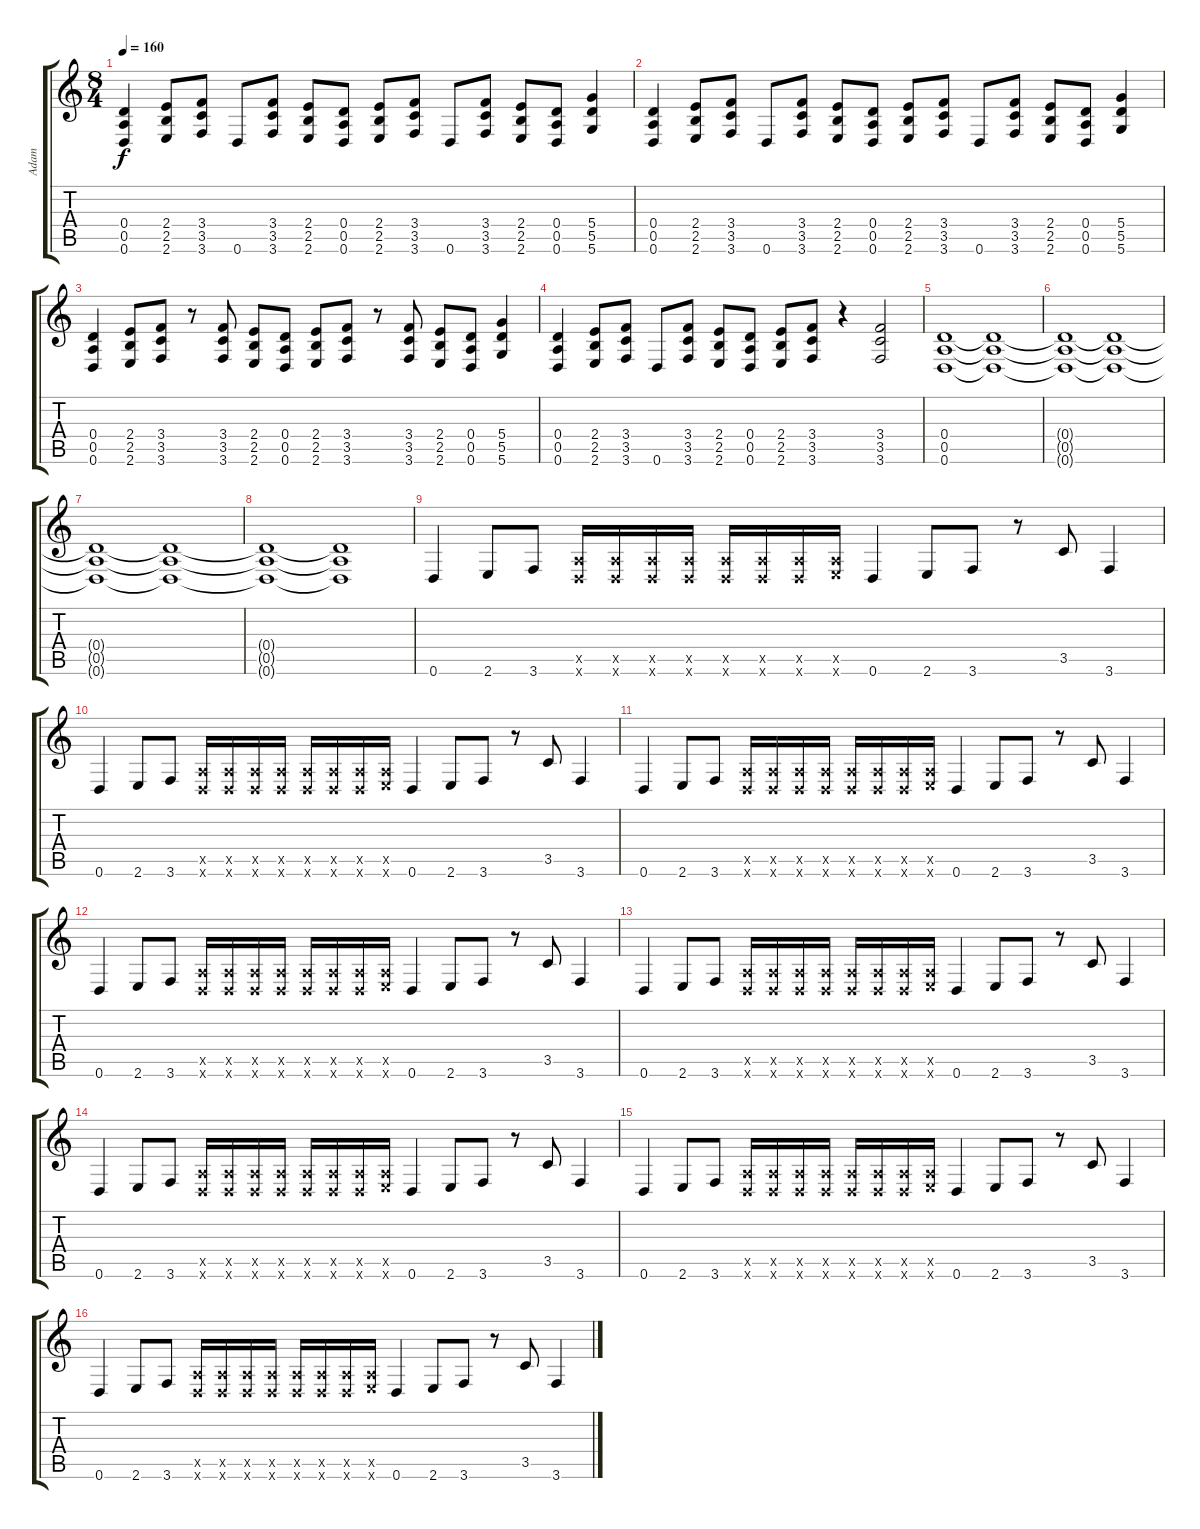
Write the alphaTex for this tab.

\track ("Adam" "Adam") {instrument overdrivenguitar}
\staff {score tabs}
\tuning (E4 B3 G3 D3 A2 D2) {hide}
\ts (8 4)
\tempo 160
\clef g2
\ks c
(0.4 0.5 0.6).4{dy f instrument overdrivenguitar} (2.4 2.5 2.6).8 (3.4 3.5 3.6).8 0.6.8 (3.4 3.5 3.6).8 (2.4 2.5 2.6).8 (0.4 0.5 0.6).8 (2.4 2.5 2.6).8 (3.4 3.5 3.6).8 0.6.8 (3.4 3.5 3.6).8 (2.4 2.5 2.6).8 (0.4 0.5 0.6).8 (5.4 5.5 5.6).4 |
(0.4 0.5 0.6).4 (2.4 2.5 2.6).8 (3.4 3.5 3.6).8 0.6.8 (3.4 3.5 3.6).8 (2.4 2.5 2.6).8 (0.4 0.5 0.6).8 (2.4 2.5 2.6).8 (3.4 3.5 3.6).8 0.6.8 (3.4 3.5 3.6).8 (2.4 2.5 2.6).8 (0.4 0.5 0.6).8 (5.4 5.5 5.6).4 |
(0.4 0.5 0.6).4 (2.4 2.5 2.6).8 (3.4 3.5 3.6).8 r.8 (3.4 3.5 3.6).8 (2.4 2.5 2.6).8 (0.4 0.5 0.6).8 (2.4 2.5 2.6).8 (3.4 3.5 3.6).8 r.8 (3.4 3.5 3.6).8 (2.4 2.5 2.6).8 (0.4 0.5 0.6).8 (5.4 5.5 5.6).4 |
(0.4 0.5 0.6).4 (2.4 2.5 2.6).8 (3.4 3.5 3.6).8 0.6.8 (3.4 3.5 3.6).8 (2.4 2.5 2.6).8 (0.4 0.5 0.6).8 (2.4 2.5 2.6).8 (3.4 3.5 3.6).8 r.4 (3.4 3.5 3.6).2 |
(0.4 0.5 0.6).1 (0.4{t} 0.5{t} 0.6{t}).1 |
(0.4{t} 0.5{t} 0.6{t}).1 (0.4{t} 0.5{t} 0.6{t}).1 |
(0.4{t} 0.5{t} 0.6{t}).1 (0.4{t} 0.5{t} 0.6{t}).1 |
(0.4{t} 0.5{t} 0.6{t}).1 (0.4{t} 0.5{t} 0.6{t}).1 |
0.6.4 2.6.8 3.6.8 (0.5{x} 0.6{x}).16 (0.5{x} 0.6{x}).16 (0.5{x} 0.6{x}).16 (0.5{x} 0.6{x}).16 (0.5{x} 0.6{x}).16 (0.5{x} 0.6{x}).16 (0.5{x} 0.6{x}).16 (0.5{x} 2.6{x}).16 0.6.4 2.6.8 3.6.8 r.8 3.5.8 3.6.4 |
0.6.4 2.6.8 3.6.8 (0.5{x} 0.6{x}).16 (0.5{x} 0.6{x}).16 (0.5{x} 0.6{x}).16 (0.5{x} 0.6{x}).16 (0.5{x} 0.6{x}).16 (0.5{x} 0.6{x}).16 (0.5{x} 0.6{x}).16 (0.5{x} 2.6{x}).16 0.6.4 2.6.8 3.6.8 r.8 3.5.8 3.6.4 |
0.6.4 2.6.8 3.6.8 (0.5{x} 0.6{x}).16 (0.5{x} 0.6{x}).16 (0.5{x} 0.6{x}).16 (0.5{x} 0.6{x}).16 (0.5{x} 0.6{x}).16 (0.5{x} 0.6{x}).16 (0.5{x} 0.6{x}).16 (0.5{x} 2.6{x}).16 0.6.4 2.6.8 3.6.8 r.8 3.5.8 3.6.4 |
0.6.4 2.6.8 3.6.8 (0.5{x} 0.6{x}).16 (0.5{x} 0.6{x}).16 (0.5{x} 0.6{x}).16 (0.5{x} 0.6{x}).16 (0.5{x} 0.6{x}).16 (0.5{x} 0.6{x}).16 (0.5{x} 0.6{x}).16 (0.5{x} 2.6{x}).16 0.6.4 2.6.8 3.6.8 r.8 3.5.8 3.6.4 |
0.6.4 2.6.8 3.6.8 (0.5{x} 0.6{x}).16 (0.5{x} 0.6{x}).16 (0.5{x} 0.6{x}).16 (0.5{x} 0.6{x}).16 (0.5{x} 0.6{x}).16 (0.5{x} 0.6{x}).16 (0.5{x} 0.6{x}).16 (0.5{x} 2.6{x}).16 0.6.4 2.6.8 3.6.8 r.8 3.5.8 3.6.4 |
0.6.4 2.6.8 3.6.8 (0.5{x} 0.6{x}).16 (0.5{x} 0.6{x}).16 (0.5{x} 0.6{x}).16 (0.5{x} 0.6{x}).16 (0.5{x} 0.6{x}).16 (0.5{x} 0.6{x}).16 (0.5{x} 0.6{x}).16 (0.5{x} 2.6{x}).16 0.6.4 2.6.8 3.6.8 r.8 3.5.8 3.6.4 |
0.6.4 2.6.8 3.6.8 (0.5{x} 0.6{x}).16 (0.5{x} 0.6{x}).16 (0.5{x} 0.6{x}).16 (0.5{x} 0.6{x}).16 (0.5{x} 0.6{x}).16 (0.5{x} 0.6{x}).16 (0.5{x} 0.6{x}).16 (0.5{x} 2.6{x}).16 0.6.4 2.6.8 3.6.8 r.8 3.5.8 3.6.4 |
0.6.4 2.6.8 3.6.8 (0.5{x} 0.6{x}).16 (0.5{x} 0.6{x}).16 (0.5{x} 0.6{x}).16 (0.5{x} 0.6{x}).16 (0.5{x} 0.6{x}).16 (0.5{x} 0.6{x}).16 (0.5{x} 0.6{x}).16 (0.5{x} 2.6{x}).16 0.6.4 2.6.8 3.6.8 r.8 3.5.8 3.6.4
